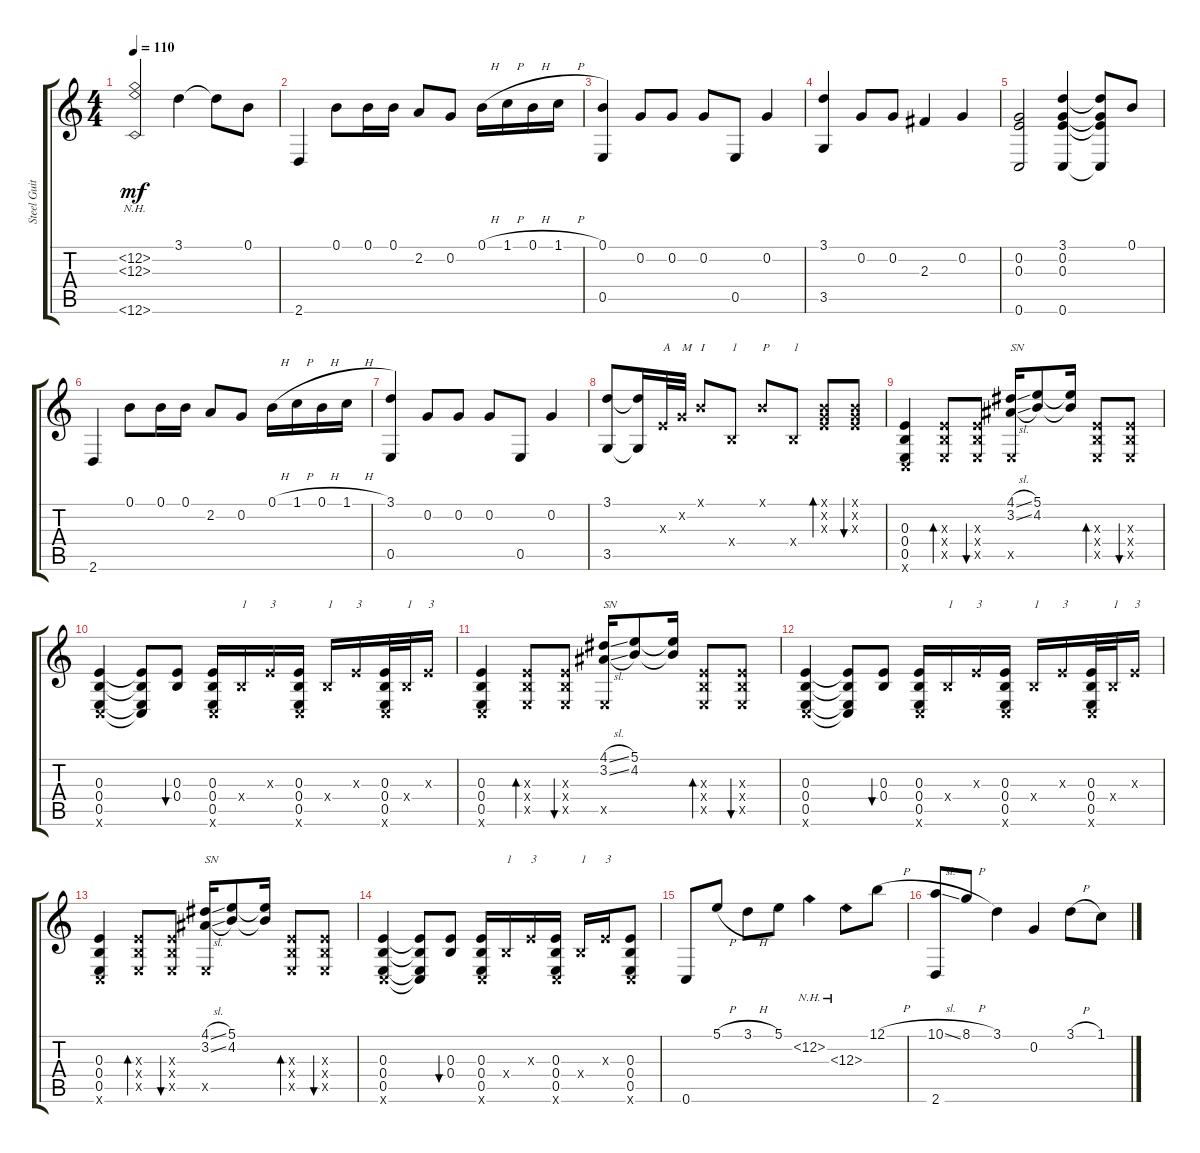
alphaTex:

\track ("Steel Guitar" "Steel Guit") {instrument acousticguitarsteel}
\staff {score tabs}
\tuning (B3 G3 E3 B2 E2 C2) {hide}
\ts (4 4)
\tempo 110
\clef g2
\ks c
(12.2{nh} 12.3{nh} 12.6{nh}).2{dy mf} 3.1.4 3.1{t}.8 0.1.8 |
2.6.4 0.1.8 0.1.16 0.1.16 2.2.8 0.2.8 0.1{h}.16 1.1{h}.16 0.1{h}.16 1.1{h}.16 |
(0.1 0.5).4 0.2.8 0.2.8 0.2.8 0.5.8 0.2.4 |
(3.1 3.5).4 0.2.8 0.2.8 2.3.4 0.2.4 |
(0.2 0.3 0.6).2 (3.1 0.2 0.3 0.6).4 (3.1{t} 0.2{t} 0.3{t} 0.6{t}).8 0.1.8 |
2.6.4 0.1.8 0.1.16 0.1.16 2.2.8 0.2.8 0.1{h}.16 1.1{h}.16 0.1{h}.16 1.1{h}.16 |
(3.1 0.5).4 0.2.8 0.2.8 0.2.8 0.5.8 0.2.4 |
(3.1 3.5).8 (3.1{t} 3.5{t}).16 0.3{x}.32{txt "A"} 0.2{x}.32{txt "M"} 0.1{x}.8{txt "I"} 0.4{x}.8{txt "1"} 0.1{x}.8{txt "P"} 0.4{x}.8{txt "1"} (0.1{x} 0.2{x} 0.3{x}).8{bd 30} (0.1{x} 0.2{x} 0.3{x}).8{bu 30} |
(0.3 0.4 0.5 0.6{x}).4 (0.3{x} 0.4{x} 0.5{x}).8{bd 30} (0.3{x} 0.4{x} 0.5{x}).8{bu 30} (4.1{sl} 3.2{sl} 0.5{x}).16{txt "SN"} (5.1 4.2).8 (5.1{t} 4.2{t}).16 (0.3{x} 0.4{x} 0.5{x}).8{bd 30} (0.3{x} 0.4{x} 0.5{x}).8{bu 30} |
(0.3 0.4 0.5 0.6{x}).4 (0.3{t} 0.4{t} 0.5{t} 0.6{t}).8 (0.3 0.4).8{bu 30} (0.3 0.4 0.5 0.6{x}).16 0.4{x}.16{txt "1"} 0.3{x}.16{txt "3"} (0.3 0.4 0.5 0.6{x}).16 0.4{x}.16{txt "1"} 0.3{x}.16{txt "3"} (0.3 0.4 0.5 0.6{x}).32 0.4{x}.32{txt "1"} 0.3{x}.16{txt "3"} |
(0.3 0.4 0.5 0.6{x}).4 (0.3{x} 0.4{x} 0.5{x}).8{bd 30} (0.3{x} 0.4{x} 0.5{x}).8{bu 30} (4.1{sl} 3.2{sl} 0.5{x}).16{txt "SN"} (5.1 4.2).8 (5.1{t} 4.2{t}).16 (0.3{x} 0.4{x} 0.5{x}).8{bd 30} (0.3{x} 0.4{x} 0.5{x}).8{bu 30} |
(0.3 0.4 0.5 0.6{x}).4 (0.3{t} 0.4{t} 0.5{t} 0.6{t}).8 (0.3 0.4).8{bu 30} (0.3 0.4 0.5 0.6{x}).16 0.4{x}.16{txt "1"} 0.3{x}.16{txt "3"} (0.3 0.4 0.5 0.6{x}).16 0.4{x}.16{txt "1"} 0.3{x}.16{txt "3"} (0.3 0.4 0.5 0.6{x}).32 0.4{x}.32{txt "1"} 0.3{x}.16{txt "3"} |
(0.3 0.4 0.5 0.6{x}).4 (0.3{x} 0.4{x} 0.5{x}).8{bd 30} (0.3{x} 0.4{x} 0.5{x}).8{bu 30} (4.1{sl} 3.2{sl} 0.5{x}).16{txt "SN"} (5.1 4.2).8 (5.1{t} 4.2{t}).16 (0.3{x} 0.4{x} 0.5{x}).8{bd 30} (0.3{x} 0.4{x} 0.5{x}).8{bu 30} |
(0.3 0.4 0.5 0.6{x}).4 (0.3{t} 0.4{t} 0.5{t} 0.6{t}).8 (0.3 0.4).8{bu 30} (0.3 0.4 0.5 0.6{x}).16 0.4{x}.16{txt "1"} 0.3{x}.16{txt "3"} (0.3 0.4 0.5 0.6{x}).16 0.4{x}.16{txt "1"} 0.3{x}.16{txt "3"} (0.3 0.4 0.5 0.6{x}).8 |
0.6.8 5.1{h}.8 3.1{h}.8 5.1.8 12.2{nh}.4 12.3{nh}.8 12.1{h}.8 |
(10.1{sl} 2.6).8 8.1{h}.8 3.1.4 0.2.4 3.1{h}.8 1.1.8
